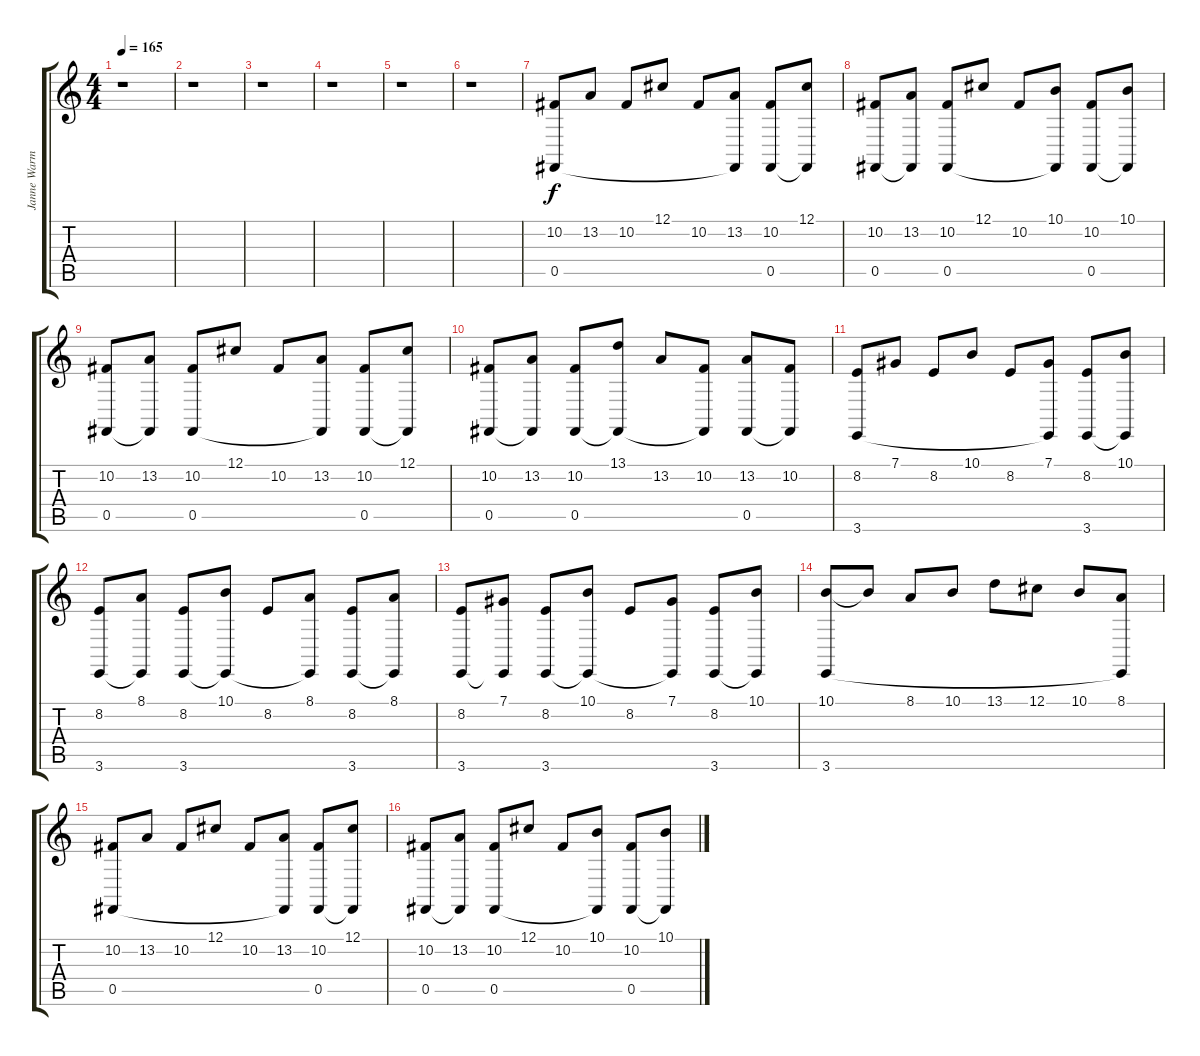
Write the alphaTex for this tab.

\track ("Janne Warman" "Janne Warm") {instrument stringensemble1}
\staff {score tabs}
\tuning (Db4 Ab3 E3 B2 Gb2 Db2) {hide}
\ts (4 4)
\tempo 165
\clef g2
\ks c
r.1{dy f} |
r.1 |
r.1 |
r.1 |
r.1 |
r.1 |
(10.2 0.5).8{instrument harpsichord} 13.2.8 10.2.8 12.1.8 10.2.8 (13.2 0.5{t}).8 (10.2 0.5).8 (12.1 0.5{t}).8 |
(10.2 0.5).8 (13.2 0.5{t}).8 (10.2 0.5).8 12.1.8 10.2.8 (10.1 0.5{t}).8 (10.2 0.5).8 (10.1 0.5{t}).8 |
(10.2 0.5).8 (13.2 0.5{t}).8 (10.2 0.5).8 12.1.8 10.2.8 (13.2 0.5{t}).8 (10.2 0.5).8 (12.1 0.5{t}).8 |
(10.2 0.5).8 (13.2 0.5{t}).8 (10.2 0.5).8 (13.1 0.5{t}).8 13.2.8 (10.2 0.5{t}).8 (13.2 0.5).8 (10.2 0.5{t}).8 |
(8.2 3.6).8 7.1.8 8.2.8 10.1.8 8.2.8 (7.1 3.6{t}).8 (8.2 3.6).8 (10.1 3.6{t}).8 |
(8.2 3.6).8 (8.1 3.6{t}).8 (8.2 3.6).8 (10.1 3.6{t}).8 8.2.8 (8.1 3.6{t}).8 (8.2 3.6).8 (8.1 3.6{t}).8 |
(8.2 3.6).8 (7.1 3.6{t}).8 (8.2 3.6).8 (10.1 3.6{t}).8 8.2.8 (7.1 3.6{t}).8 (8.2 3.6).8 (10.1 3.6{t}).8 |
(10.1 3.6).8 10.1{t}.8 8.1.8 10.1.8 13.1.8 12.1.8 10.1.8 (8.1 3.6{t}).8 |
(10.2 0.5).8 13.2.8 10.2.8 12.1.8 10.2.8 (13.2 0.5{t}).8 (10.2 0.5).8 (12.1 0.5{t}).8 |
(10.2 0.5).8 (13.2 0.5{t}).8 (10.2 0.5).8 12.1.8 10.2.8 (10.1 0.5{t}).8 (10.2 0.5).8 (10.1 0.5{t}).8
